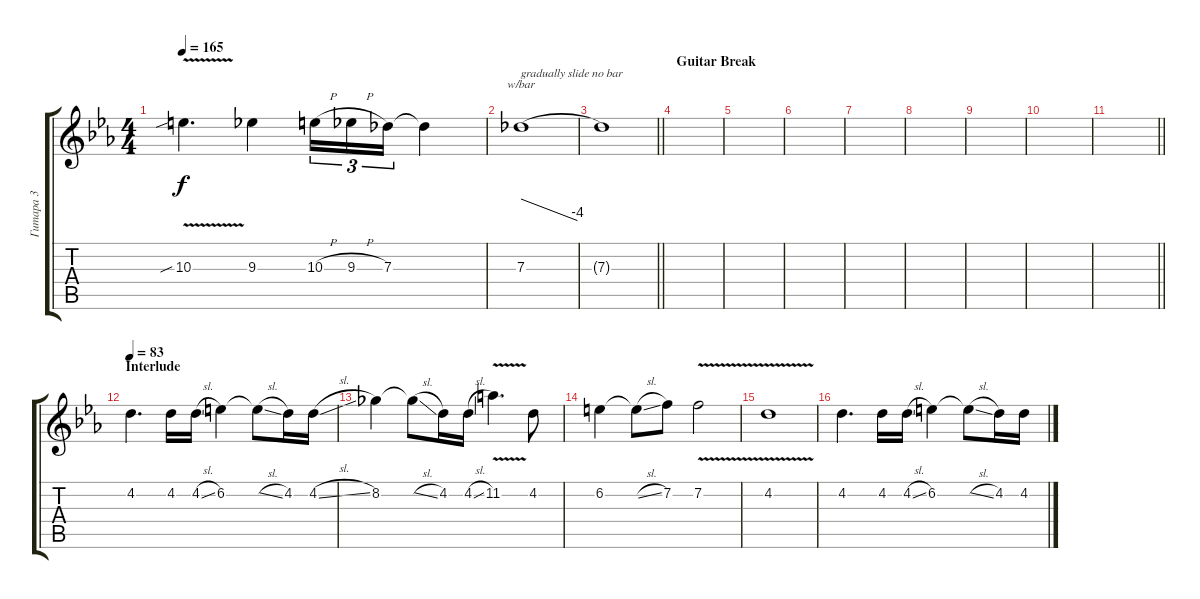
\track ("Гитара 3" "Гитара 3") {instrument distortionguitar}
\staff {score tabs}
\tuning (Eb4 Bb3 Gb3 Db3 Ab2 Db2) {hide}
\ts (4 4)
\tempo 165
\clef g2
\ks cminor
10.3{v sib}.4{d dy f} 9.3.4 10.3{h}.16{tu (3 2)} 9.3{h}.16{tu (3 2)} 7.3.16{tu (3 2)} 7.3{t}.4 |
7.3.1{tbe (dive default 0 0 60 -16) txt "gradually slide no bar"} |
\barLineRight lightlight
7.3{t}.1 |
\section ("" "Guitar Break")
|
|
|
|
|
|
|
\barLineRight lightlight
|
\section ("" "Interlude")
\tempo 83
4.2.4{d} 4.2.16 4.2{sl}.16 6.2.4 6.2{sl t}.8 4.2.16 4.2{sl}.16 |
8.2.4 8.2{sl t}.8 4.2.16 4.2{sl}.16 11.2{v}.4{d} 4.2.8 |
6.2.4 6.2{sl t}.8 7.2.8 7.2{v}.2 |
4.2{v}.1 |
4.2.4{d} 4.2.16 4.2{sl}.16 6.2.4 6.2{sl t}.8 4.2.16 4.2{sl}.16
